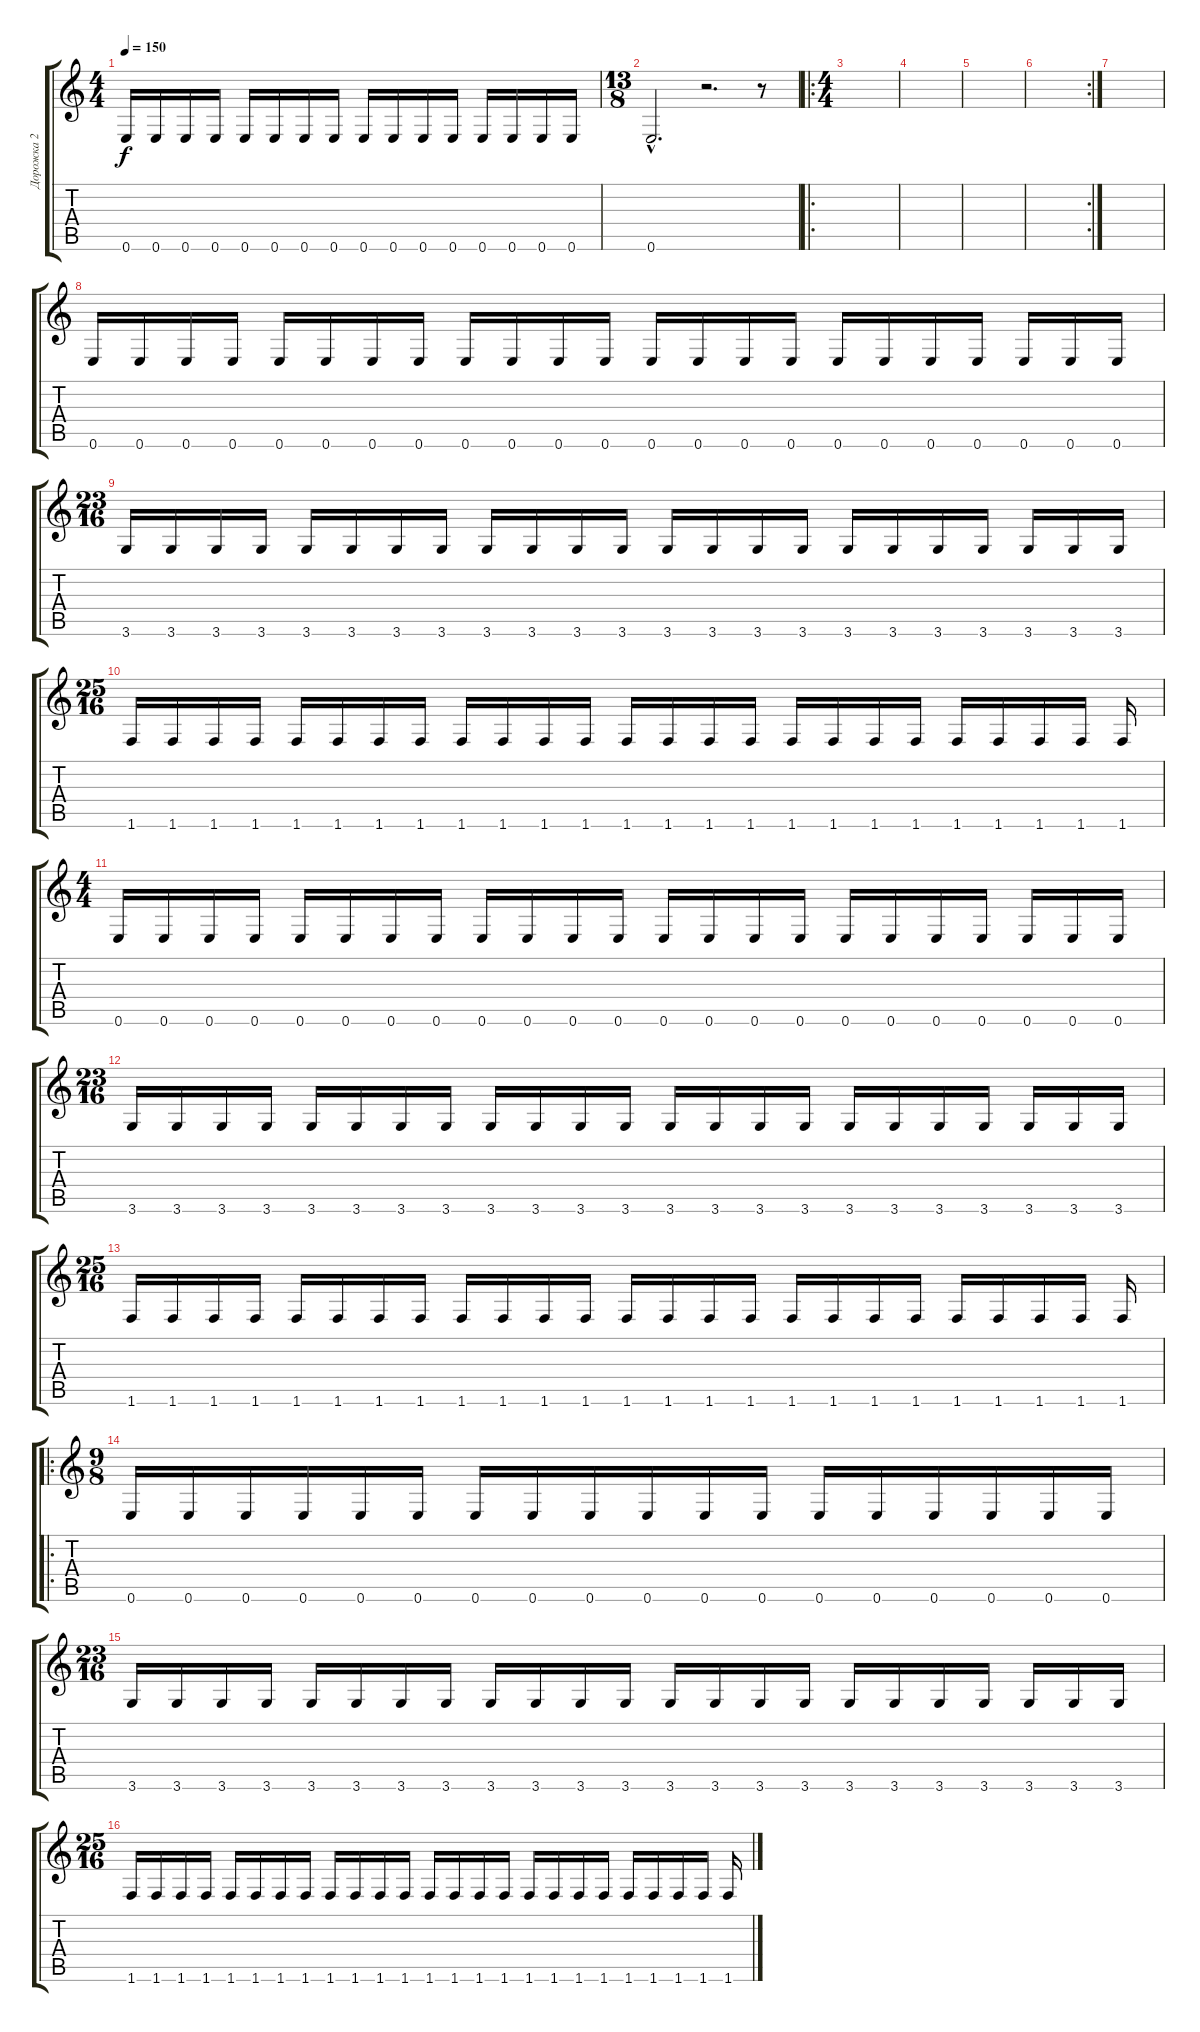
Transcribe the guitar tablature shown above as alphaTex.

\track ("Дорожка 2" "Дорожка 2") {instrument distortionguitar}
\staff {score tabs}
\tuning (E4 B3 G3 D3 A2 E2) {hide}
\ts (4 4)
\tempo 150
\clef g2
\ks c
0.6.16{dy f} 0.6.16 0.6.16 0.6.16 0.6.16 0.6.16 0.6.16 0.6.16 0.6.16 0.6.16 0.6.16 0.6.16 0.6.16 0.6.16 0.6.16 0.6.16 |
\ts (13 8)
0.6{hac}.2{d} r.2{d} r.8 |
\ro
\ts (4 4)
|
|
|
\rc 2
|
|
0.6.16 0.6.16 0.6.16 0.6.16 0.6.16 0.6.16 0.6.16 0.6.16 0.6.16 0.6.16 0.6.16 0.6.16 0.6.16 0.6.16 0.6.16 0.6.16 0.6.16 0.6.16 0.6.16 0.6.16 0.6.16 0.6.16 0.6.16 |
\ts (23 16)
3.6.16 3.6.16 3.6.16 3.6.16 3.6.16 3.6.16 3.6.16 3.6.16 3.6.16 3.6.16 3.6.16 3.6.16 3.6.16 3.6.16 3.6.16 3.6.16 3.6.16 3.6.16 3.6.16 3.6.16 3.6.16 3.6.16 3.6.16 |
\ts (25 16)
1.6.16 1.6.16 1.6.16 1.6.16 1.6.16 1.6.16 1.6.16 1.6.16 1.6.16 1.6.16 1.6.16 1.6.16 1.6.16 1.6.16 1.6.16 1.6.16 1.6.16 1.6.16 1.6.16 1.6.16 1.6.16 1.6.16 1.6.16 1.6.16 1.6.16 |
\ts (4 4)
0.6.16 0.6.16 0.6.16 0.6.16 0.6.16 0.6.16 0.6.16 0.6.16 0.6.16 0.6.16 0.6.16 0.6.16 0.6.16 0.6.16 0.6.16 0.6.16 0.6.16 0.6.16 0.6.16 0.6.16 0.6.16 0.6.16 0.6.16 |
\ts (23 16)
3.6.16 3.6.16 3.6.16 3.6.16 3.6.16 3.6.16 3.6.16 3.6.16 3.6.16 3.6.16 3.6.16 3.6.16 3.6.16 3.6.16 3.6.16 3.6.16 3.6.16 3.6.16 3.6.16 3.6.16 3.6.16 3.6.16 3.6.16 |
\ts (25 16)
1.6.16 1.6.16 1.6.16 1.6.16 1.6.16 1.6.16 1.6.16 1.6.16 1.6.16 1.6.16 1.6.16 1.6.16 1.6.16 1.6.16 1.6.16 1.6.16 1.6.16 1.6.16 1.6.16 1.6.16 1.6.16 1.6.16 1.6.16 1.6.16 1.6.16 |
\ro
\ts (9 8)
0.6.16 0.6.16 0.6.16 0.6.16 0.6.16 0.6.16 0.6.16 0.6.16 0.6.16 0.6.16 0.6.16 0.6.16 0.6.16 0.6.16 0.6.16 0.6.16 0.6.16 0.6.16 |
\ts (23 16)
3.6.16 3.6.16 3.6.16 3.6.16 3.6.16 3.6.16 3.6.16 3.6.16 3.6.16 3.6.16 3.6.16 3.6.16 3.6.16 3.6.16 3.6.16 3.6.16 3.6.16 3.6.16 3.6.16 3.6.16 3.6.16 3.6.16 3.6.16 |
\ts (25 16)
1.6.16 1.6.16 1.6.16 1.6.16 1.6.16 1.6.16 1.6.16 1.6.16 1.6.16 1.6.16 1.6.16 1.6.16 1.6.16 1.6.16 1.6.16 1.6.16 1.6.16 1.6.16 1.6.16 1.6.16 1.6.16 1.6.16 1.6.16 1.6.16 1.6.16
